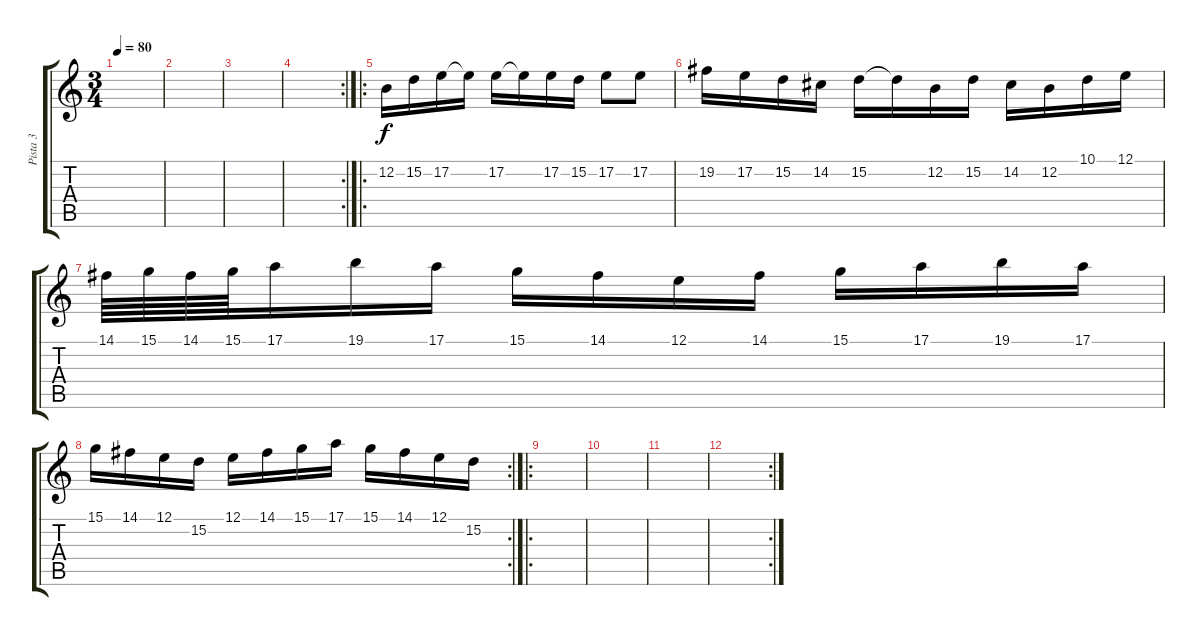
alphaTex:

\track ("Pista 3" "Pista 3") {instrument acousticgrandpiano}
\staff {score tabs}
\tuning (E4 B3 G3 D3 A2 E2) {hide}
\ts (3 4)
\tempo 80
\clef g2
\ks c
|
|
|
\rc 2
|
\ro
12.2.16 15.2.16 17.2.16 17.2{t}.16 17.2.16 17.2{t}.16 17.2.16 15.2.16 17.2.8 17.2.8 |
19.2.16 17.2.16 15.2.16 14.2.16 15.2.16 15.2{t}.16 12.2.16 15.2.16 14.2.16 12.2.16 10.1.16 12.1.16 |
14.1.64 15.1.64 14.1.64 15.1.64 17.1.16 19.1.16 17.1.16 15.1.16 14.1.16 12.1.16 14.1.16 15.1.16 17.1.16 19.1.16 17.1.16 |
\rc 2
15.1.16 14.1.16 12.1.16 15.2.16 12.1.16 14.1.16 15.1.16 17.1.16 15.1.16 14.1.16 12.1.16 15.2.16 |
\ro
|
|
|
\rc 2
